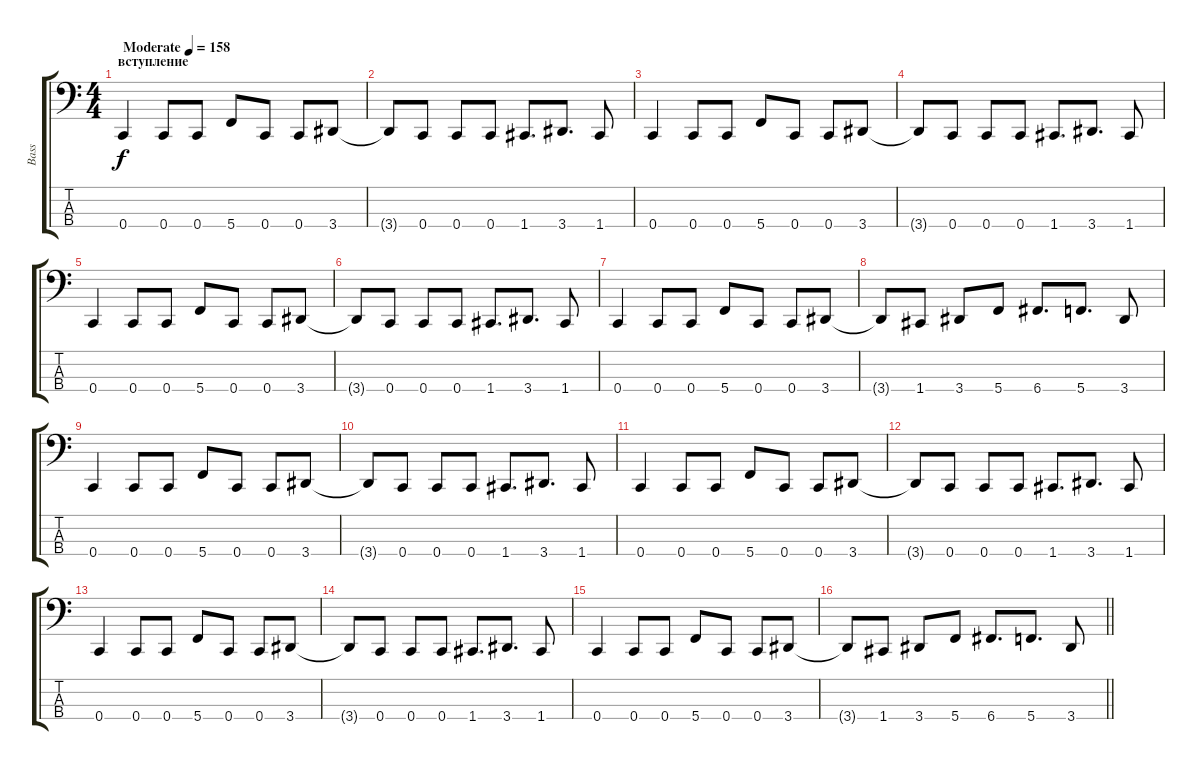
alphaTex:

\track ("Bass" "Bass") {instrument electricbassfinger}
\staff {score tabs}
\tuning (F2 C2 G1 C1) {hide}
\ts (4 4)
\section ("" "вступление")
\tempo (158 "Moderate")
\clef f4
\ks c
0.4.4{dy f instrument electricbassfinger} 0.4.8 0.4.8 5.4.8 0.4.8 0.4.8 3.4.8 |
3.4{t}.8 0.4.8 0.4.8 0.4.8 1.4.8{d} 3.4.8{d} 1.4.8 |
0.4.4 0.4.8 0.4.8 5.4.8 0.4.8 0.4.8 3.4.8 |
3.4{t}.8 0.4.8 0.4.8 0.4.8 1.4.8{d} 3.4.8{d} 1.4.8 |
0.4.4 0.4.8 0.4.8 5.4.8 0.4.8 0.4.8 3.4.8 |
3.4{t}.8 0.4.8 0.4.8 0.4.8 1.4.8{d} 3.4.8{d} 1.4.8 |
0.4.4 0.4.8 0.4.8 5.4.8 0.4.8 0.4.8 3.4.8 |
3.4{t}.8 1.4.8 3.4.8 5.4.8 6.4.8{d} 5.4.8{d} 3.4.8 |
0.4.4 0.4.8 0.4.8 5.4.8 0.4.8 0.4.8 3.4.8 |
3.4{t}.8 0.4.8 0.4.8 0.4.8 1.4.8{d} 3.4.8{d} 1.4.8 |
0.4.4 0.4.8 0.4.8 5.4.8 0.4.8 0.4.8 3.4.8 |
3.4{t}.8 0.4.8 0.4.8 0.4.8 1.4.8{d} 3.4.8{d} 1.4.8 |
0.4.4 0.4.8 0.4.8 5.4.8 0.4.8 0.4.8 3.4.8 |
3.4{t}.8 0.4.8 0.4.8 0.4.8 1.4.8{d} 3.4.8{d} 1.4.8 |
0.4.4 0.4.8 0.4.8 5.4.8 0.4.8 0.4.8 3.4.8 |
\barLineRight lightlight
3.4{t}.8 1.4.8 3.4.8 5.4.8 6.4.8{d} 5.4.8{d} 3.4.8
